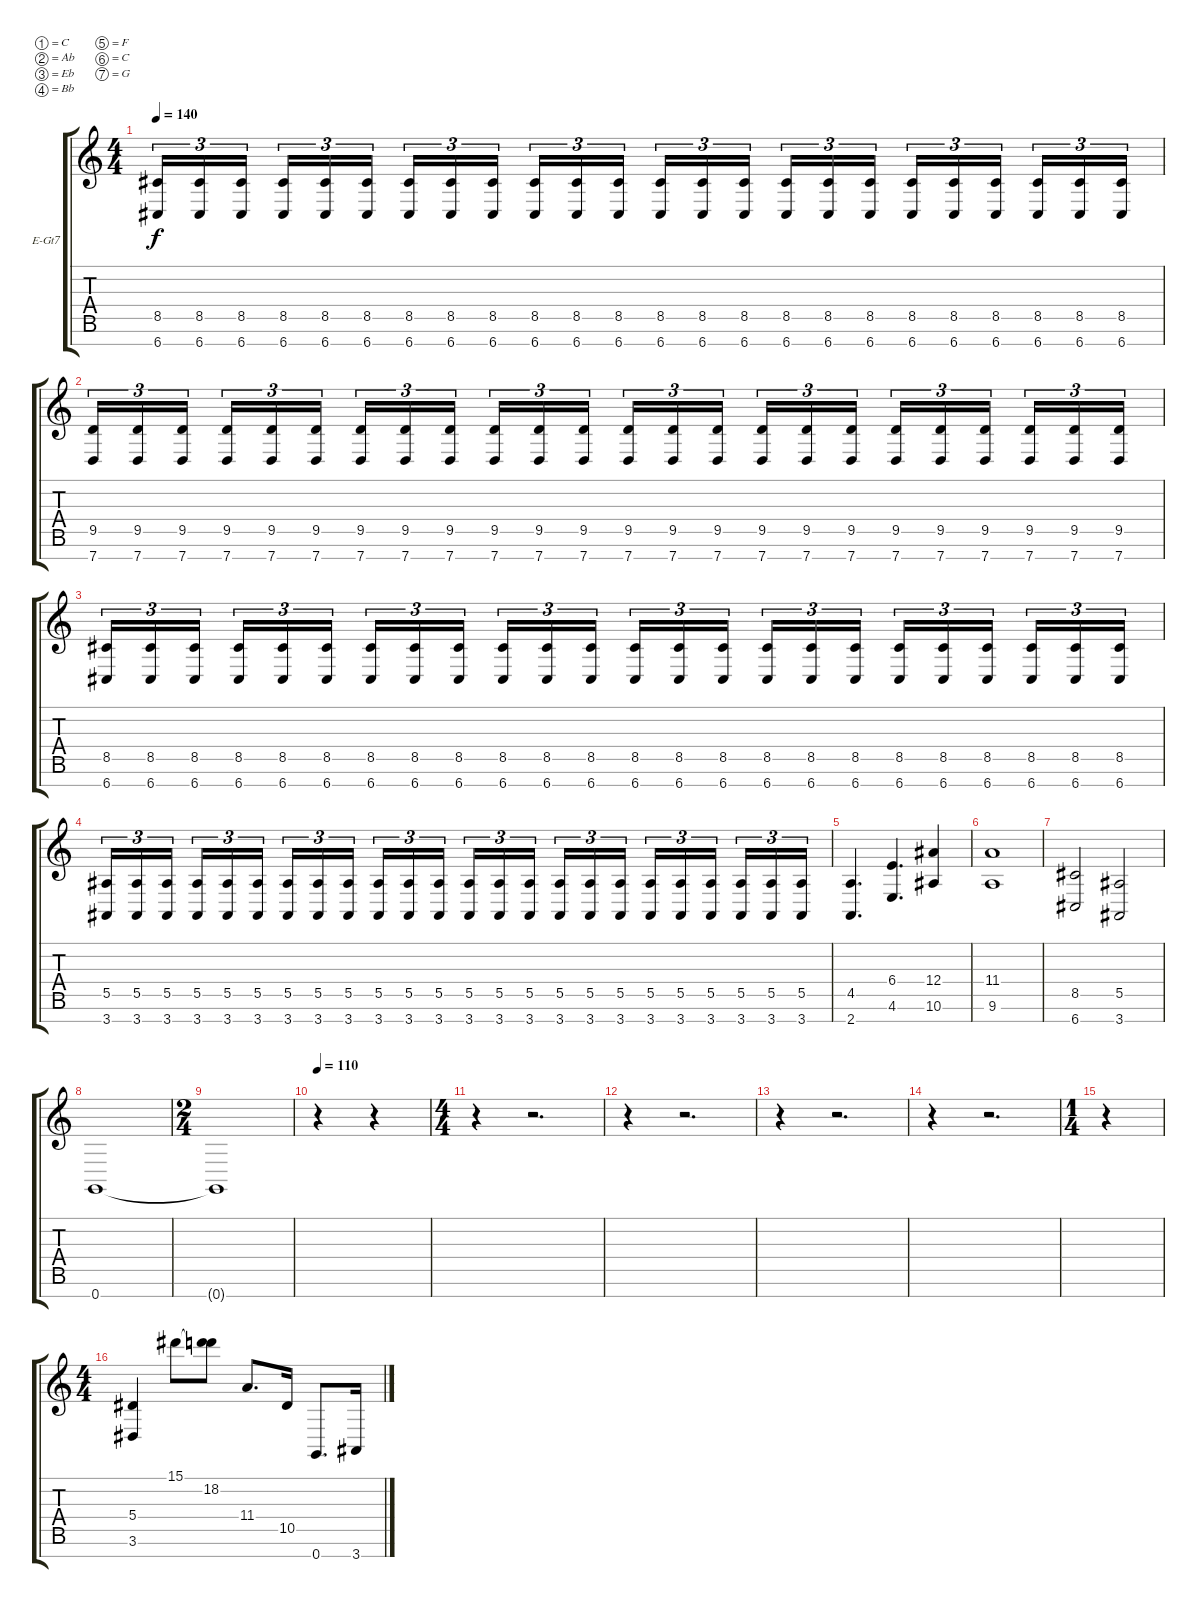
\bracketExtendMode groupsimilarinstruments
\firstSystemTrackNameOrientation horizontal
\otherSystemsTrackNameOrientation horizontal
\track ("Distorted 2" "E-Gt7") {instrument overdrivenguitar}
\staff {score tabs}
\tuning (C4 Ab3 Eb3 Bb2 F2 C2 G1)
\voice
\ts (4 4)
\tempo 140
\clef g2
\ks c
(8.5 6.7).16{tu (3 2) dy f} (8.5 6.7).16{tu (3 2)} (8.5 6.7).16{tu (3 2)} (8.5 6.7).16{tu (3 2)} (8.5 6.7).16{tu (3 2)} (8.5 6.7).16{tu (3 2)} (8.5 6.7).16{tu (3 2)} (8.5 6.7).16{tu (3 2)} (8.5 6.7).16{tu (3 2)} (8.5 6.7).16{tu (3 2)} (8.5 6.7).16{tu (3 2)} (8.5 6.7).16{tu (3 2)} (8.5 6.7).16{tu (3 2)} (8.5 6.7).16{tu (3 2)} (8.5 6.7).16{tu (3 2)} (8.5 6.7).16{tu (3 2)} (8.5 6.7).16{tu (3 2)} (8.5 6.7).16{tu (3 2)} (8.5 6.7).16{tu (3 2)} (8.5 6.7).16{tu (3 2)} (8.5 6.7).16{tu (3 2)} (8.5 6.7).16{tu (3 2)} (8.5 6.7).16{tu (3 2)} (8.5 6.7).16{tu (3 2)} |
(9.5 7.7).16{tu (3 2)} (9.5 7.7).16{tu (3 2)} (9.5 7.7).16{tu (3 2)} (9.5 7.7).16{tu (3 2)} (9.5 7.7).16{tu (3 2)} (9.5 7.7).16{tu (3 2)} (9.5 7.7).16{tu (3 2)} (9.5 7.7).16{tu (3 2)} (9.5 7.7).16{tu (3 2)} (9.5 7.7).16{tu (3 2)} (9.5 7.7).16{tu (3 2)} (9.5 7.7).16{tu (3 2)} (9.5 7.7).16{tu (3 2)} (9.5 7.7).16{tu (3 2)} (9.5 7.7).16{tu (3 2)} (9.5 7.7).16{tu (3 2)} (9.5 7.7).16{tu (3 2)} (9.5 7.7).16{tu (3 2)} (9.5 7.7).16{tu (3 2)} (9.5 7.7).16{tu (3 2)} (9.5 7.7).16{tu (3 2)} (9.5 7.7).16{tu (3 2)} (9.5 7.7).16{tu (3 2)} (9.5 7.7).16{tu (3 2)} |
(8.5 6.7).16{tu (3 2)} (8.5 6.7).16{tu (3 2)} (8.5 6.7).16{tu (3 2)} (8.5 6.7).16{tu (3 2)} (8.5 6.7).16{tu (3 2)} (8.5 6.7).16{tu (3 2)} (8.5 6.7).16{tu (3 2)} (8.5 6.7).16{tu (3 2)} (8.5 6.7).16{tu (3 2)} (8.5 6.7).16{tu (3 2)} (8.5 6.7).16{tu (3 2)} (8.5 6.7).16{tu (3 2)} (8.5 6.7).16{tu (3 2)} (8.5 6.7).16{tu (3 2)} (8.5 6.7).16{tu (3 2)} (8.5 6.7).16{tu (3 2)} (8.5 6.7).16{tu (3 2)} (8.5 6.7).16{tu (3 2)} (8.5 6.7).16{tu (3 2)} (8.5 6.7).16{tu (3 2)} (8.5 6.7).16{tu (3 2)} (8.5 6.7).16{tu (3 2)} (8.5 6.7).16{tu (3 2)} (8.5 6.7).16{tu (3 2)} |
(5.5 3.7).16{tu (3 2)} (5.5 3.7).16{tu (3 2)} (5.5 3.7).16{tu (3 2)} (5.5 3.7).16{tu (3 2)} (5.5 3.7).16{tu (3 2)} (5.5 3.7).16{tu (3 2)} (5.5 3.7).16{tu (3 2)} (5.5 3.7).16{tu (3 2)} (5.5 3.7).16{tu (3 2)} (5.5 3.7).16{tu (3 2)} (5.5 3.7).16{tu (3 2)} (5.5 3.7).16{tu (3 2)} (5.5 3.7).16{tu (3 2)} (5.5 3.7).16{tu (3 2)} (5.5 3.7).16{tu (3 2)} (5.5 3.7).16{tu (3 2)} (5.5 3.7).16{tu (3 2)} (5.5 3.7).16{tu (3 2)} (5.5 3.7).16{tu (3 2)} (5.5 3.7).16{tu (3 2)} (5.5 3.7).16{tu (3 2)} (5.5 3.7).16{tu (3 2)} (5.5 3.7).16{tu (3 2)} (5.5 3.7).16{tu (3 2)} |
(4.5 2.7).4{d} (6.4 4.6).4{d} (12.4 10.6).4 |
(11.4 9.6).1 |
(8.5 6.7).2 (5.5 3.7).2 |
0.7.1 |
\ts (2 4)
\beaming (8 2 2 2 2)
0.7{t}.1 |
\tempo 110
r.4 r.4 |
\ts (4 4)
\beaming (8 2 2 2 2)
r.4 r.2{d} |
r.4 r.2{d} |
r.4 r.2{d} |
r.4 r.2{d} |
\ts (1 4)
\beaming (8 2 2 2 2)
r.4 |
\ts (4 4)
\beaming (8 2 2 2 2)
(5.4 3.6).4 15.1.8 (15.1{t} 18.2).8 11.4.8{d} 10.5.16 0.7.8{d} 3.7.16
\voice
\clef g2
\ottava regular
\simile none
\ks c
|
|
|
|
|
|
|
|
|
|
|
|
|
|
r.4{dy mf} |
